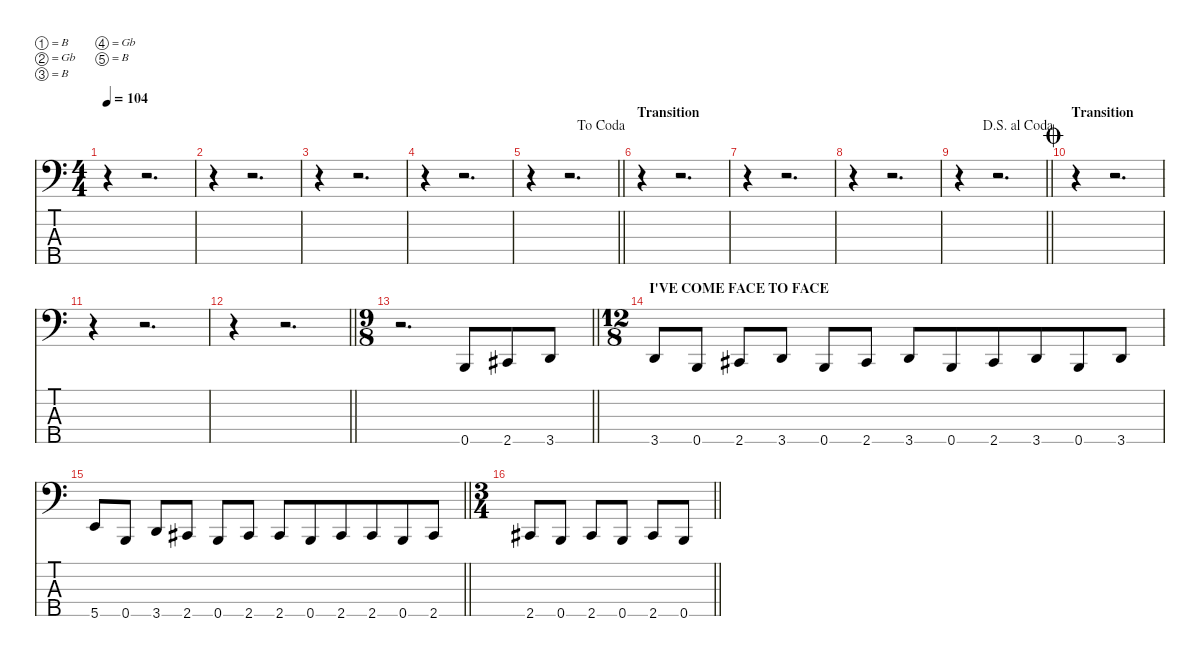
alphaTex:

\defaultSystemsLayout 4
\hideDynamics
\bracketExtendMode nobrackets
\singleTrackTrackNamePolicy hidden
\multiTrackTrackNamePolicy hidden
\firstSystemTrackNameMode fullname
\firstSystemTrackNameOrientation horizontal
\otherSystemsTrackNameOrientation horizontal
\track ("Electric Bass" "el.bs.") {instrument electricbassfinger}
\staff {score tabs}
\tuning (B2 Gb2 B1 Gb1 B0)
\ts (4 4)
\tempo 104
\clef f4
\ks c
r.4{dy f beam Down} r.2{d beam Down} |
r.4{beam Down} r.2{d beam Down} |
r.4{beam Down} r.2{d beam Down} |
r.4{beam Down} r.2{d beam Down} |
\jump dacoda
\barLineRight lightlight
r.4{beam Down} r.2{d beam Down} |
\section ("" "Transition")
r.4{beam Down} r.2{d beam Down} |
r.4{beam Down} r.2{d beam Down} |
r.4{beam Down} r.2{d beam Down} |
\jump dalsegnoalcoda
\barLineRight lightlight
r.4{beam Down} r.2{d beam Down} |
\section ("" "Transition")
\jump coda
r.4{beam Down} r.2{d beam Down} |
r.4{beam Down} r.2{d beam Down} |
\barLineRight lightlight
r.4{beam Down} r.2{d beam Down} |
\ts (9 8)
\beaming (8 2 2 2 3)
\barLineRight lightlight
r.2{d beam Down} 0.5.8{beam Up} 2.5{acc #}.8{beam Up} 3.5.8{beam Up} |
\ts (12 8)
\beaming (8 2 2 2 6)
\section ("" "I'VE COME FACE TO FACE")
3.5.8{beam Up} 0.5.8{beam Up} 2.5{acc #}.8{beam Up} 3.5.8{beam Up} 0.5.8{beam Up} 2.5{acc #}.8{beam Up} 3.5.8{beam Up} 0.5.8{beam Up} 2.5{acc #}.8{beam Up} 3.5.8{beam Up} 0.5.8{beam Up} 3.5.8{beam Up} |
\barLineRight lightlight
5.5.8{beam Up} 0.5.8{beam Up} 3.5.8{beam Up} 2.5{acc #}.8{beam Up} 0.5.8{beam Up} 2.5{acc #}.8{beam Up} 2.5{acc #}.8{beam Up} 0.5.8{beam Up} 2.5{acc #}.8{beam Up} 2.5{acc #}.8{beam Up} 0.5.8{beam Up} 2.5{acc #}.8{beam Up} |
\ts (3 4)
\beaming (8 2 2 2 2)
\barLineRight lightlight
2.5{acc #}.8{beam Up} 0.5.8{beam Up} 2.5{acc #}.8{beam Up} 0.5.8{beam Up} 2.5{acc #}.8{beam Up} 0.5.8{beam Up}
